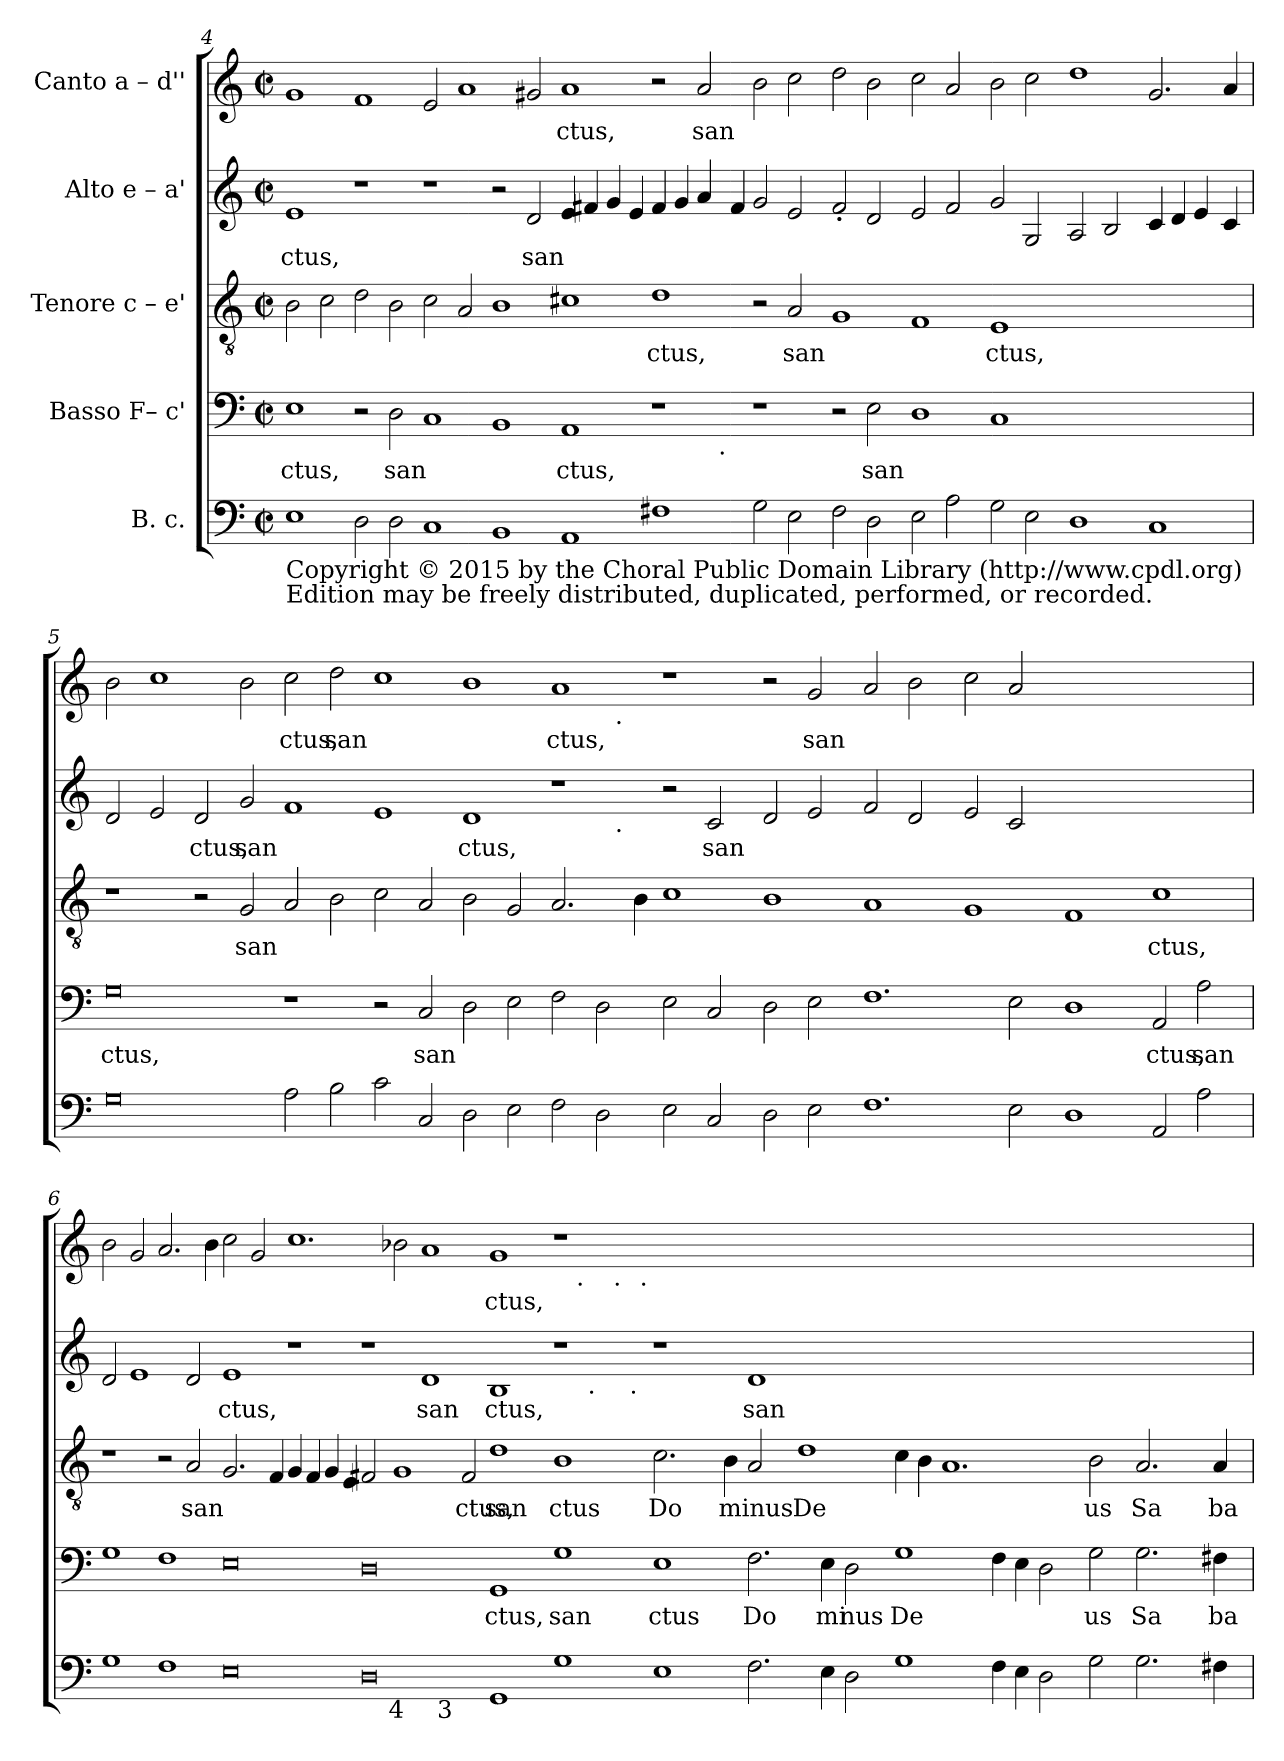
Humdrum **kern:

**kern	**kern	**text	**kern	**text	**kern	**text	**kern	**text
*part5	*part4	*part4	*part3	*part3	*part2	*part2	*part1	*part1
*staff5	*staff4	*staff4	*staff3	*staff3	*staff2	*staff2	*staff1	*staff1
*I"B. c.	*I"Basso  F– c'	*	*I"Tenore  c – e'	*	*I"Alto  e – a'	*	*I"Canto  a – d''	*
!!LO:PB:g=z
*clefF4	*clefF4	*	*clefGv2	*	*clefG2	*	*clefG2	*
*k[]	*k[]	*	*k[]	*	*k[]	*	*k[]	*
*C:	*C:	*	*C:	*	*C:	*	*C:	*
*M2/2	*M2/2	*	*M2/2	*	*M2/2	*	*M2/2	*
*met(c|)	*met(c|)	*	*met(c|)	*	*met(c|)	*	*met(c|)	*
=4	=4	=4	=4	=4	=4	=4	=4	=4
!LO:TX:b:t=Copyright © 2015 by the Choral Public Domain Library (http&colon;//www.cpdl.org)	!	!	!	!	!	!	!	!
!LO:TX:b:t=Edition may be freely distributed, duplicated, performed, or recorded.	!	!	!	!	!	!	!	!
!	!	!LO:LY:b	!	!LO:LY:b	!	!LO:LY:b	!	!LO:LY:b
*	*^	*	*	*	*	*	*	*
1E	1E	1ryy	ctus,	2B\	--	1e	ctus,	1g	.
!	!	!	!	!	!LO:LY:b	!	!	!	!
.	.	.	.	2c\	--	.	.	.	.
!	!	!	!	!	!LO:LY:b	!	!	!	!LO:LY:b
2D\	2r	1ryy	.	2d\	--	1r	.	1f	.
!	!	!	!LO:LY:b	!	!LO:LY:b	!	!	!	!
2D\	2D\	.	san	2B\	--	.	.	.	.
!	!	!	!LO:LY:b	!	!LO:LY:b	!	!	!	!LO:LY:b
1C	1C	1ryy	.	2c\	--	1r	.	2e/	.
!	!	!	!	!	!LO:LY:b	!	!	!	!LO:LY:b
.	.	.	.	2A/	--	.	.	1a	.
!	!	!	!LO:LY:b	!	!LO:LY:b	!	!	!	!
1BB	1BB	1ryy	.	1B	--	2r	.	.	.
!	!	!	!	!	!	!	!LO:LY:b	!	!LO:LY:b
.	.	.	.	.	.	2d/	san-	2g#X/	.
!	!	!	!LO:LY:b	!	!LO:LY:b	!	!LO:LY:b	!	!LO:LY:b
1AA	1AA	1ryy	ctus,	1c#X	--	4e/	--	1a	ctus,
!	!	!	!	!	!	!	!LO:LY:b	!	!
.	.	.	.	.	.	4f#X/	--	.	.
!	!	!	!	!	!	!	!LO:LY:b	!	!
.	.	.	.	.	.	4g/	--	.	.
!	!	!	!	!	!	!	!LO:LY:b	!	!
.	.	.	.	.	.	4e/	--	.	.
!	!	!	!	!	!LO:LY:b	!	!LO:LY:b	!	!
1F#X	1r	2ryy	.	1d	-ctus,	4f#/	--	2r	.
!	!	!	!	!	!	!	!LO:LY:b	!	!
.	.	.	.	.	.	4g/	--	.	.
!	!	!	!	!	!	!	!LO:LY:b	!	!LO:LY:b
.	.	8ryy	.	.	.	4a/	--	2a/	san
.	.	32ryy	.	.	.	.	.	.	.
!	!	!LO:TX:b:t=.	!	!	!	!	!	!	!
.	.	1ryy	.	.	.	.	.	.	.
!	!	!	!	!	!	!	!LO:LY:b	!	!
.	.	.	.	.	.	4f#/	--	.	.
!	!	!	!	!	!	!	!LO:LY:b	!	!LO:LY:b
2G\	1r	.	.	2r	.	2g/	--	2b\	.
!	!	!	!	!	!LO:LY:b	!	!LO:LY:b	!	!LO:LY:b
2E\	.	.	.	2A/	san	2e/	--	2cc\	.
.	.	1ryy	.	.	.	.	.	.	.
!	!	!	!	!	!LO:LY:b	!	!LO:LY:b	!	!LO:LY:b
2F#\	2r	.	.	1G	.	2f#'</	--	2dd\	.
!	!	!	!LO:LY:b	!	!	!	!LO:LY:b	!	!LO:LY:b
2D\	2E\	.	san	.	.	2d/	--	2b\	.
.	.	1ryy	.	.	.	.	.	.	.
!	!	!	!LO:LY:b	!	!LO:LY:b	!	!LO:LY:b	!	!LO:LY:b
2E\	1D	.	.	1F	.	2e/	--	2cc\	.
!	!	!	!	!	!	!	!LO:LY:b	!	!LO:LY:b
2A\	.	.	.	.	.	2f#/	--	2a/	.
.	.	1ryy	.	.	.	.	.	.	.
!	!	!	!LO:LY:b	!	!LO:LY:b	!	!LO:LY:b	!	!LO:LY:b
2G\	1C	.	.	1E	ctus,	2g/	--	2b\	.
!	!	!	!	!	!	!	!LO:LY:b	!	!LO:LY:b
2E\	.	.	.	.	.	2G/	--	2cc\	.
.	.	1ryy	.	.	.	.	.	.	.
!	!	!	!	!	!	!	!LO:LY:b	!	!LO:LY:b
1D	0ryy	.	.	0ryy	.	2A/	--	1dd	.
!	!	!	!	!	!	!	!LO:LY:b	!	!
.	.	.	.	.	.	2B/	--	.	.
.	.	1ryy	.	.	.	.	.	.	.
!	!	!	!	!	!	!	!LO:LY:b	!	!LO:LY:b
1C	.	.	.	.	.	4c/	--	2.g#/	.
!	!	!	!	!	!	!	!LO:LY:b	!	!
.	.	.	.	.	.	4d/	--	.	.
!	!	!	!	!	!	!	!LO:LY:b	!	!
.	.	.	.	.	.	4e/	--	.	.
.	.	4ryy	.	.	.	.	.	.	.
!	!	!	!	!	!	!	!LO:LY:b	!	!LO:LY:b
.	.	.	.	.	.	4c/	--	4a/	.
.	.	16.ryy	.	.	.	.	.	.	.
!!LO:LB:g=z
=5	=5	=5	=5	=5	=5	=5	=5	=5	=5
!	!	!	!LO:LY:b	!	!	!	!LO:LY:b	!	!LO:LY:b
*	*v	*v	*	*	*	*^	*	*^	*
0G	0G	ctus,	1r	.	2d/	1ryy	--	2b\	1ryy	.
!	!	!	!	!	!	!	!LO:LY:b	!	!	!LO:LY:b
.	.	.	.	.	2e/	.	--	1cc	.	.
!	!	!	!	!	!	!	!LO:LY:b	!	!	!
.	.	.	2r	.	2d/	1ryy	-ctus,	.	1ryy	.
!	!	!	!	!LO:LY:b	!	!	!LO:LY:b	!	!	!LO:LY:b
.	.	.	2G/	san	2g/	.	san-	2b\	.	.
!	!	!	!	!LO:LY:b	!	!	!LO:LY:b	!	!	!LO:LY:b
2A\	1r	.	2A/	.	1f	1ryy	--	2cc\	1ryy	ctus,
!	!	!	!	!LO:LY:b	!	!	!	!	!	!LO:LY:b
2B\	.	.	2B\	.	.	.	.	2dd\	.	san-
!	!	!	!	!LO:LY:b	!	!	!LO:LY:b	!	!	!LO:LY:b
2c\	2r	.	2c\	.	1e	1ryy	--	1cc	1ryy	--
!	!	!LO:LY:b	!	!LO:LY:b	!	!	!	!	!	!
2C/	2C/	san-	2A/	.	.	.	.	.	.	.
!	!	!LO:LY:b	!	!LO:LY:b	!	!	!LO:LY:b	!	!	!LO:LY:b
2D\	2D\	--	2B\	.	1d	1ryy	-ctus,	1b	1ryy	--
!	!	!LO:LY:b	!	!LO:LY:b	!	!	!	!	!	!
2E\	2E\	--	2G/	.	.	.	.	.	.	.
!	!	!LO:LY:b	!	!LO:LY:b	!	!	!	!	!	!LO:LY:b
2F\	2F\	--	2.A/	.	1r	2ryy	.	1a	2ryy	-ctus,
!	!	!LO:LY:b	!	!	!	!	!	!	!	!
2D\	2D\	--	.	.	.	8ryy	.	.	8ryy	.
!	!	!	!	!	!	!	!	!	!LO:TX:b:t=.	!
!	!	!	!	!	!	!LO:TX:b:t=.	!	!	!	!
.	.	.	.	.	.	1ryy	.	.	1ryy	.
!	!	!	!	!LO:LY:b	!	!	!	!	!	!
.	.	.	4B\	.	.	.	.	.	.	.
!	!	!LO:LY:b	!	!LO:LY:b	!	!	!	!	!	!
2E\	2E\	--	1c	.	2r	.	.	1r	.	.
!	!	!LO:LY:b	!	!	!	!	!LO:LY:b	!	!	!
2C/	2C/	--	.	.	2c/	.	san-	.	.	.
.	.	.	.	.	.	1ryy	.	.	1ryy	.
!	!	!LO:LY:b	!	!LO:LY:b	!	!	!LO:LY:b	!	!	!
2D\	2D\	--	1B	.	2d/	.	--	2r	.	.
!	!	!LO:LY:b	!	!	!	!	!LO:LY:b	!	!	!LO:LY:b
2E\	2E\	--	.	.	2e/	.	--	2g/	.	san-
.	.	.	.	.	.	1ryy	.	.	1ryy	.
!	!	!LO:LY:b	!	!LO:LY:b	!	!	!LO:LY:b	!	!	!LO:LY:b
1.F	1.F	--	1A	.	2f/	.	--	2a/	.	--
!	!	!	!	!	!	!	!LO:LY:b	!	!	!LO:LY:b
.	.	.	.	.	2d/	.	--	2b\	.	--
.	.	.	.	.	.	1ryy	.	.	1ryy	.
!	!	!	!	!LO:LY:b	!	!	!LO:LY:b	!	!	!LO:LY:b
.	.	.	1G	.	2e/	.	--	2cc\	.	--
!	!	!LO:LY:b	!	!	!	!	!LO:LY:b	!	!	!LO:LY:b
2E\	2E\	--	.	.	2c/	.	--	2a/	.	--
.	.	.	.	.	.	1ryy	.	.	1ryy	.
!	!	!LO:LY:b	!	!LO:LY:b	!	!	!	!	!	!
1D	1D	--	1F	.	0ryy	.	.	0ryy	.	.
.	.	.	.	.	.	1ryy	.	.	1ryy	.
!	!	!LO:LY:b	!	!LO:LY:b	!	!	!	!	!	!
2AA/	2AA/	-ctus,	1c	ctus,	.	.	.	.	.	.
!	!	!LO:LY:b	!	!	!	!	!	!	!	!
2A\	2A\	san-	.	.	.	.	.	.	.	.
.	.	.	.	.	.	4.ryy	.	.	4.ryy	.
!!LO:PB:g=z
=6	=6	=6	=6	=6	=6	=6	=6	=6	=6	=6
!	!	!LO:LY:b	!	!	!	!	!LO:LY:b	!	!	!LO:LY:b
*^	*	*	*	*	*	*^	*	*^	*	*
*	*^	*	*	*	*	*	*	*	*	*	*	*^	*
1G	1ryy	1ryy	1G	--	1r	.	2d/	1ryy	1ryy	--	2b\	1ryy	1ryy	1ryy	--
!	!	!	!	!	!	!	!	!	!	!LO:LY:b	!	!	!	!	!LO:LY:b
.	.	.	.	.	.	.	1e	.	.	--	2g/	.	.	.	--
!	!	!	!	!LO:LY:b	!	!	!	!	!	!	!	!	!	!	!LO:LY:b
1F	1ryy	1ryy	1F	--	2r	.	.	1ryy	1ryy	.	2.a/	1ryy	1ryy	1ryy	--
!	!	!	!	!	!	!LO:LY:b	!	!	!	!LO:LY:b	!	!	!	!	!
.	.	.	.	.	2A/	san	2d/	.	.	--	.	.	.	.	.
!	!	!	!	!	!	!	!	!	!	!	!	!	!	!	!LO:LY:b
.	.	.	.	.	.	.	.	.	.	.	4b\	.	.	.	--
!	!	!	!	!LO:LY:b	!	!LO:LY:b	!	!	!	!LO:LY:b	!	!	!	!	!LO:LY:b
0E	1ryy	1ryy	0E	--	2.G/	.	1e	1ryy	1ryy	-ctus,	2cc\	1ryy	1ryy	1ryy	--
!	!	!	!	!	!	!	!	!	!	!	!	!	!	!	!LO:LY:b
.	.	.	.	.	.	.	.	.	.	.	2g/	.	.	.	--
!	!	!	!	!	!	!LO:LY:b	!	!	!	!	!	!	!	!	!
.	.	.	.	.	4F/	.	.	.	.	.	.	.	.	.	.
!	!	!	!	!	!	!LO:LY:b	!	!	!	!	!	!	!	!	!LO:LY:b
.	1ryy	1ryy	.	.	4G/	.	1r	1ryy	1ryy	.	1.cc	1ryy	1ryy	1ryy	--
!	!	!	!	!	!	!LO:LY:b	!	!	!	!	!	!	!	!	!
.	.	.	.	.	4F/	.	.	.	.	.	.	.	.	.	.
!	!	!	!	!	!	!LO:LY:b	!	!	!	!	!	!	!	!	!
.	.	.	.	.	4G/	.	.	.	.	.	.	.	.	.	.
!	!	!	!	!	!	!LO:LY:b	!	!	!	!	!	!	!	!	!
.	.	.	.	.	4E/	.	.	.	.	.	.	.	.	.	.
!	!	!	!	!LO:LY:b	!	!LO:LY:b	!	!	!	!	!	!	!	!	!
0D<	4...ryy	1ryy	0D	--	2F#X/	.	1r	1ryy	4%15ryy	.	.	1ryy	1ryy	1ryy	.
!	!LO:TX:b:t=4	!	!	!	!	!	!	!	!	!	!	!	!	!	!
.	1ryy	.	.	.	.	.	.	.	.	.	.	.	.	.	.
!	!	!	!	!	!	!LO:LY:b	!	!	!	!	!	!	!	!	!LO:LY:b
.	.	.	.	.	1G	.	.	.	.	.	2b-X\	.	.	.	--
!	!	!	!	!	!	!	!	!	!	!LO:LY:b	!	!	!	!	!LO:LY:b
.	.	8.ryy	.	.	.	.	1d	1ryy	.	san	1a	1ryy	1ryy	1ryy	--
!	!	!LO:TX:b:t=3	!	!	!	!	!	!	!	!	!	!	!	!	!
.	.	1ryy	.	.	.	.	.	.	.	.	.	.	.	.	.
.	1ryy	.	.	.	.	.	.	.	.	.	.	.	.	.	.
!	!	!	!	!	!	!LO:LY:b	!	!	!	!	!	!	!	!	!
.	.	.	.	.	2F#/	ctus,	.	.	.	.	.	.	.	.	.
!	!	!	!	!LO:LY:b	!	!LO:LY:b	!	!	!	!LO:LY:b	!	!	!	!	!LO:LY:b
1GG	.	.	1GG	-ctus,	1d	san	1B	1ryy	.	ctus,	1g	1ryy	1ryy	1ryy	-ctus,
.	.	1ryy	.	.	.	.	.	.	.	.	.	.	.	.	.
.	1ryy	.	.	.	.	.	.	.	.	.	.	.	.	.	.
!	!	!	!	!LO:LY:b	!	!LO:LY:b	!	!	!	!	!	!	!	!	!
1G	.	.	1G	san	1B	ctus	1r	4ryy	.	.	1r	8...ryy	2ryy	2ryy	.
.	.	1ryy	.	.	.	.	.	.	.	.	.	.	.	.	.
!	!	!	!	!	!	!	!	!	!	!	!	!LO:TX:b:t=.	!	!	!
.	.	.	.	.	.	.	.	.	.	.	.	1ryy	.	.	.
.	.	.	.	.	.	.	.	16ryy	.	.	.	.	.	.	.
!	!	!	!	!	!	!	!	!LO:TX:b:t=.	!	!	!	!	!	!	!
.	.	.	.	.	.	.	.	1ryy	.	.	.	.	.	.	.
.	1ryy	.	.	.	.	.	.	.	.	.	.	.	.	.	.
.	.	.	.	.	.	.	.	.	.	.	.	.	32.ryy	4ryy	.
!	!	!	!	!	!	!	!	!	!	!	!	!	!LO:TX:b:t=.	!	!
.	.	.	.	.	.	.	.	.	.	.	.	.	1ryy	.	.
!	!	!	!	!	!	!	!	!	!LO:TX:b:t=.	!	!	!	!	!	!
.	.	.	.	.	.	.	.	.	1ryy	.	.	.	.	16.ryy	.
!	!	!	!	!	!	!	!	!	!	!	!	!	!	!LO:TX:b:t=.	!
.	.	.	.	.	.	.	.	.	.	.	.	.	.	1ryy	.
!	!	!	!	!LO:LY:b	!	!LO:LY:b	!	!	!	!	!	!	!	!	!
1E	.	.	1E	ctus	2.c\	Do	1r	.	.	.	00.ryy	.	.	.	.
.	.	1ryy	.	.	.	.	.	.	.	.	.	.	.	.	.
.	.	.	.	.	.	.	.	.	.	.	.	1ryy	.	.	.
.	.	.	.	.	.	.	.	1ryy	.	.	.	.	.	.	.
.	1ryy	.	.	.	.	.	.	.	.	.	.	.	.	.	.
.	.	.	.	.	.	.	.	.	.	.	.	.	1ryy	.	.
!	!	!	!	!	!	!LO:LY:b	!	!	!	!	!	!	!	!	!
.	.	.	.	.	4B\	minus	.	.	1ryy	.	.	.	.	.	.
.	.	.	.	.	.	.	.	.	.	.	.	.	.	1ryy	.
!	!	!	!	!LO:LY:b	!	!LO:LY:b	!	!	!	!LO:LY:b	!	!	!	!	!
2.F\	.	.	2.F\	Do	2A/	.	1d	.	.	san	.	.	.	.	.
.	.	1ryy	.	.	.	.	.	.	.	.	.	.	.	.	.
.	.	.	.	.	.	.	.	.	.	.	.	1ryy	.	.	.
.	.	.	.	.	.	.	.	1ryy	.	.	.	.	.	.	.
.	1ryy	.	.	.	.	.	.	.	.	.	.	.	.	.	.
!	!	!	!	!	!	!LO:LY:b	!	!	!	!	!	!	!	!	!
.	.	.	.	.	1d	De	.	.	.	.	.	.	.	.	.
.	.	.	.	.	.	.	.	.	.	.	.	.	1ryy	.	.
!	!	!	!	!LO:LY:b	!	!	!	!	!	!	!	!	!	!	!
4E\	.	.	4E\	mi	.	.	.	.	1ryy	.	.	.	.	.	.
.	.	.	.	.	.	.	.	.	.	.	.	.	.	1ryy	.
!	!	!	!	!LO:LY:b	!	!	!	!	!	!	!	!	!	!	!
2D\	.	.	2D\	nus	.	.	00ryy	.	.	.	.	.	.	.	.
.	.	1ryy	.	.	.	.	.	.	.	.	.	.	.	.	.
.	.	.	.	.	.	.	.	.	.	.	.	1ryy	.	.	.
.	.	.	.	.	.	.	.	1ryy	.	.	.	.	.	.	.
.	1ryy	.	.	.	.	.	.	.	.	.	.	.	.	.	.
!	!	!	!	!LO:LY:b	!	!LO:LY:b	!	!	!	!	!	!	!	!	!
1G	.	.	1G	De	4c\	.	.	.	.	.	.	.	.	.	.
.	.	.	.	.	.	.	.	.	.	.	.	.	1ryy	.	.
!	!	!	!	!	!	!LO:LY:b	!	!	!	!	!	!	!	!	!
.	.	.	.	.	4B\	.	.	.	1ryy	.	.	.	.	.	.
.	.	.	.	.	.	.	.	.	.	.	.	.	.	1ryy	.
!	!	!	!	!	!	!LO:LY:b	!	!	!	!	!	!	!	!	!
.	.	.	.	.	1.A	.	.	.	.	.	.	.	.	.	.
.	.	1ryy	.	.	.	.	.	.	.	.	.	.	.	.	.
.	.	.	.	.	.	.	.	.	.	.	.	1ryy	.	.	.
.	.	.	.	.	.	.	.	1ryy	.	.	.	.	.	.	.
.	1ryy	.	.	.	.	.	.	.	.	.	.	.	.	.	.
!	!	!	!	!LO:LY:b	!	!	!	!	!	!	!	!	!	!	!
4F\	.	.	4F\	.	.	.	.	.	.	.	.	.	.	.	.
.	.	.	.	.	.	.	.	.	.	.	.	.	1ryy	.	.
!	!	!	!	!LO:LY:b	!	!	!	!	!	!	!	!	!	!	!
4E\	.	.	4E\	.	.	.	.	.	1ryy	.	.	.	.	.	.
.	.	.	.	.	.	.	.	.	.	.	.	.	.	1ryy	.
!	!	!	!	!LO:LY:b	!	!	!	!	!	!	!	!	!	!	!
2D\	.	.	2D\	.	.	.	.	.	.	.	.	.	.	.	.
.	.	1ryy	.	.	.	.	.	.	.	.	.	.	.	.	.
.	.	.	.	.	.	.	.	.	.	.	.	1ryy	.	.	.
.	.	.	.	.	.	.	.	1ryy	.	.	.	.	.	.	.
.	1ryy	.	.	.	.	.	.	.	.	.	.	.	.	.	.
!	!	!	!	!LO:LY:b	!	!LO:LY:b	!	!	!	!	!	!	!	!	!
2G\	.	.	2G\	us	2B\	us	.	.	.	.	.	.	.	.	.
.	.	.	.	.	.	.	.	.	.	.	.	.	1ryy	.	.
.	.	.	.	.	.	.	.	.	1ryy	.	.	.	.	.	.
.	.	.	.	.	.	.	.	.	.	.	.	.	.	1ryy	.
!	!	!	!	!LO:LY:b	!	!LO:LY:b	!	!	!	!	!	!	!	!	!
2.G\	.	.	2.G\	Sa	2.A/	Sa	.	.	.	.	.	.	.	.	.
.	.	2ryy	.	.	.	.	.	.	.	.	.	.	.	.	.
.	.	.	.	.	.	.	.	.	.	.	.	2ryy	.	.	.
.	.	.	.	.	.	.	.	2ryy	.	.	.	.	.	.	.
.	2ryy	.	.	.	.	.	.	.	.	.	.	.	.	.	.
.	.	.	.	.	.	.	.	.	.	.	.	.	4ryy	.	.
.	.	4ryy	.	.	.	.	.	.	.	.	.	.	.	.	.
.	.	.	.	.	.	.	.	.	.	.	.	4ryy	.	.	.
!	!	!	!	!LO:LY:b	!	!LO:LY:b	!	!	!	!	!	!	!	!	!
4F#X\	.	.	4F#X\	ba	4A/	ba	.	.	4ryy	.	.	.	.	.	.
.	.	.	.	.	.	.	.	.	.	.	.	.	8ryy	.	.
.	.	.	.	.	.	.	.	8.ryy	.	.	.	.	.	.	.
.	.	.	.	.	.	.	.	.	.	.	.	.	.	8ryy	.
.	.	.	.	.	.	.	.	.	.	.	.	.	16ryy	.	.
.	.	16ryy	.	.	.	.	.	.	.	.	.	.	.	.	.
.	32ryy	.	.	.	.	.	.	.	.	.	.	.	.	32ryy	.
.	.	.	.	.	.	.	.	.	.	.	.	64ryy	64ryy	.	.
*	*	*	*	*	*	*	*v	*v	*v	*	*	*	*	*	*
*v	*v	*v	*	*	*	*	*	*	*v	*v	*v	*v	*
=	=	=	=	=	=	=	=	=
*-	*-	*-	*-	*-	*-	*-	*-	*-
